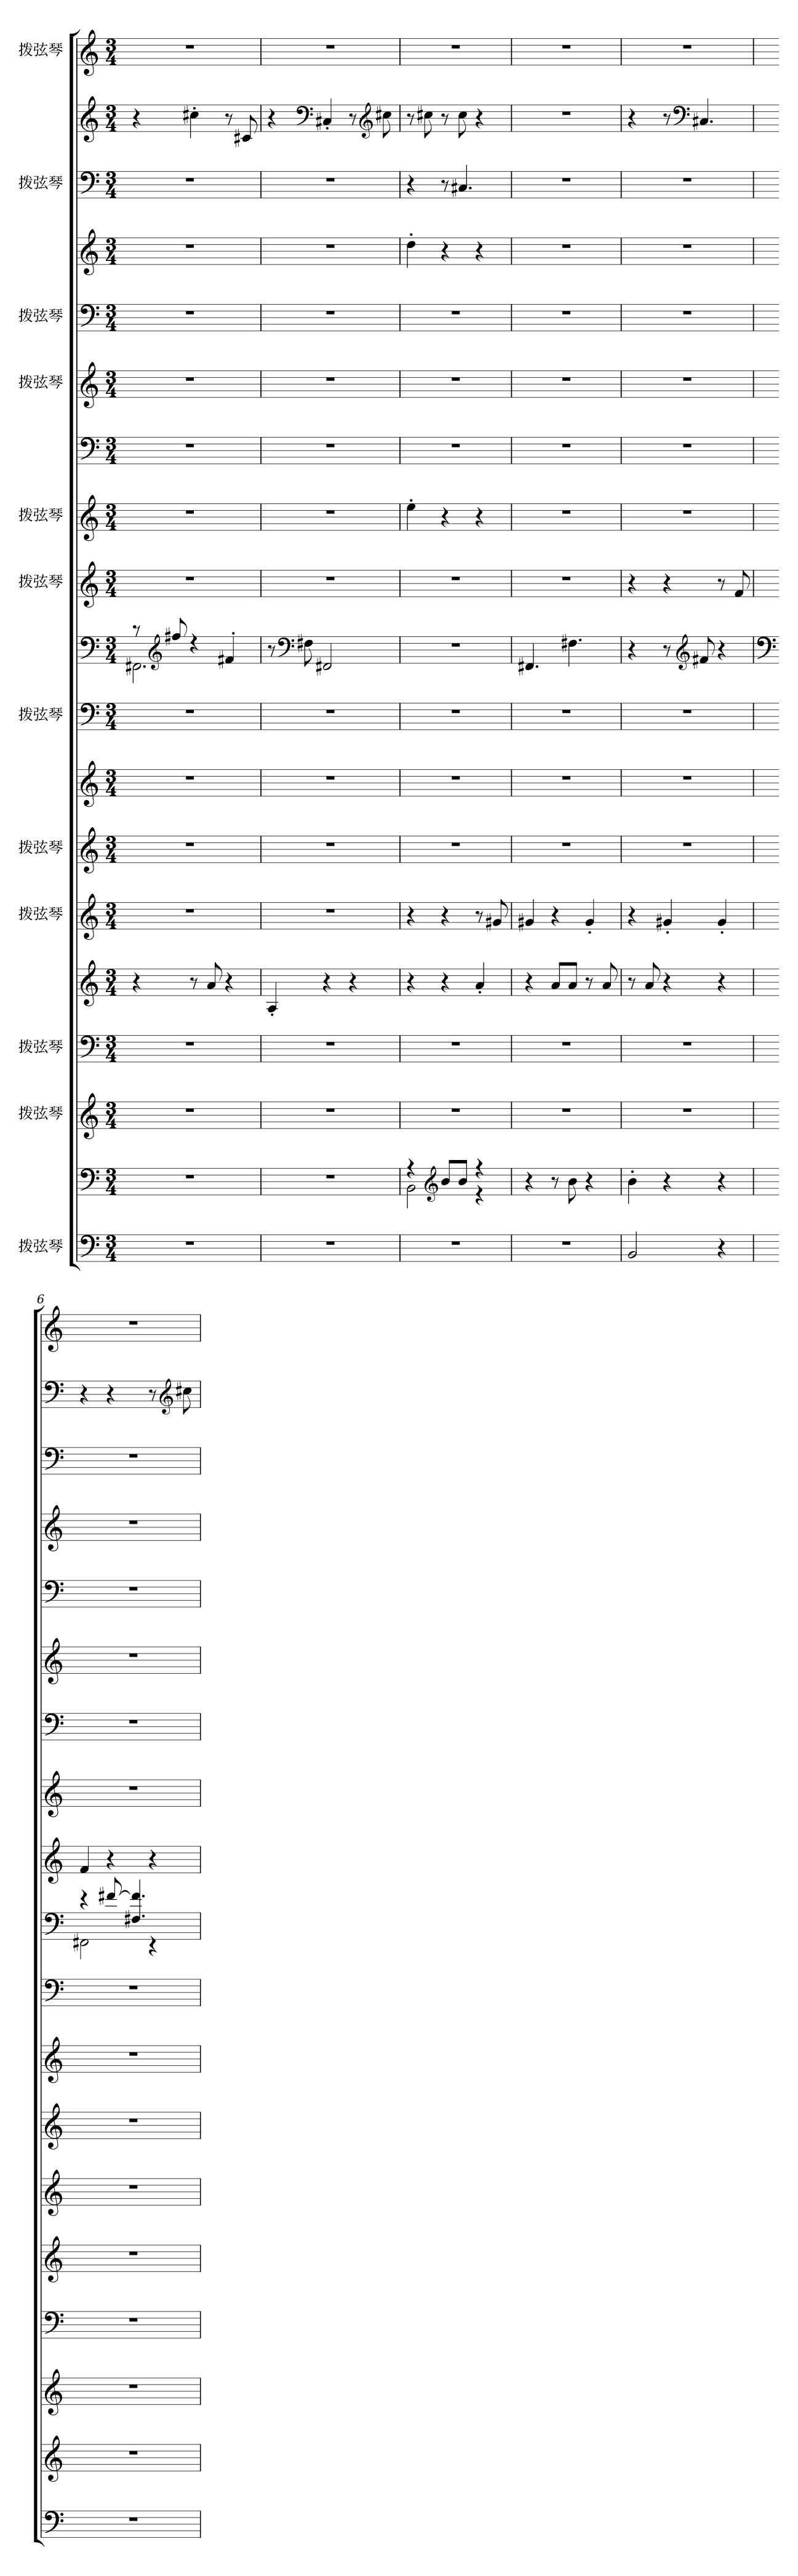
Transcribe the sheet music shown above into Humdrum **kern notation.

**kern	**kern	**kern	**kern	**kern	**kern	**kern	**kern	**kern	**kern	**kern	**kern	**kern	**kern	**kern	**kern	**kern	**kern	**kern
*part12	*part12	*part11	*part10	*part10	*part9	*part8	*part8	*part7	*part7	*part6	*part5	*part5	*part4	*part3	*part3	*part2	*part2	*part1
*staff19	*staff18	*staff17	*staff16	*staff15	*staff14	*staff13	*staff12	*staff11	*staff10	*staff9	*staff8	*staff7	*staff6	*staff5	*staff4	*staff3	*staff2	*staff1
*I"拨弦琴	*	*I"拨弦琴	*I"拨弦琴	*	*I"拨弦琴	*I"拨弦琴	*	*I"拨弦琴	*	*I"拨弦琴	*I"拨弦琴	*	*I"拨弦琴	*I"拨弦琴	*	*I"拨弦琴	*	*I"拨弦琴
*clefF4	*clefF4	*clefG2	*clefF4	*clefG2	*clefG2	*clefG2	*clefG2	*clefF4	*clefF4	*clefG2	*clefG2	*clefF4	*clefG2	*clefF4	*clefG2	*clefF4	*clefG2	*clefG2
*k[]	*k[]	*k[]	*k[]	*k[]	*k[]	*k[]	*k[]	*k[]	*k[]	*k[]	*k[]	*k[]	*k[]	*k[]	*k[]	*k[]	*k[]	*k[]
*M3/4	*M3/4	*M3/4	*M3/4	*M3/4	*M3/4	*M3/4	*M3/4	*M3/4	*M3/4	*M3/4	*M3/4	*M3/4	*M3/4	*M3/4	*M3/4	*M3/4	*M3/4	*M3/4
*MM135	*MM135	*MM135	*MM135	*MM135	*MM135	*MM135	*MM135	*MM135	*MM135	*MM135	*MM135	*MM135	*MM135	*MM135	*MM135	*MM135	*MM135	*MM135
=1	=1	=1	=1	=1	=1	=1	=1	=1	=1	=1	=1	=1	=1	=1	=1	=1	=1	=1
*	*	*	*	*	*	*	*	*	*^	*	*	*	*	*	*	*	*	*
2.r	2.r	2.r	2.r	4r	2.r	2.r	2.r	2.r	8r	2.FF#X\	2.r	2.r	2.r	2.r	2.r	2.r	2.r	4r	2.r
*	*	*	*	*	*	*	*	*	*clefG2	*	*	*	*	*	*	*	*	*	*
.	.	.	.	.	.	.	.	.	8ff#X/	.	.	.	.	.	.	.	.	.	.
.	.	.	.	8r	.	.	.	.	4r	.	.	.	.	.	.	.	.	4cc#X'\	.
.	.	.	.	8a/	.	.	.	.	.	.	.	.	.	.	.	.	.	.	.
.	.	.	.	4r	.	.	.	.	4f#X'/	.	.	.	.	.	.	.	.	8r	.
.	.	.	.	.	.	.	.	.	.	.	.	.	.	.	.	.	.	8c#X/	.
*	*	*	*	*	*	*	*	*	*v	*v	*	*	*	*	*	*	*	*	*
=2	=2	=2	=2	=2	=2	=2	=2	=2	=2	=2	=2	=2	=2	=2	=2	=2	=2	=2
2.r	2.r	2.r	2.r	4A'/	2.r	2.r	2.r	2.r	8r	2.r	2.r	2.r	2.r	2.r	2.r	2.r	4r	2.r
*	*	*	*	*	*	*	*	*	*clefF4	*	*	*	*	*	*	*	*	*
.	.	.	.	.	.	.	.	.	8F#X\	.	.	.	.	.	.	.	.	.
*	*	*	*	*	*	*	*	*	*	*	*	*	*	*	*	*	*clefF4	*
.	.	.	.	4r	.	.	.	.	2FF#X/	.	.	.	.	.	.	.	4C#X'/	.
.	.	.	.	4r	.	.	.	.	.	.	.	.	.	.	.	.	8r	.
*	*	*	*	*	*	*	*	*	*	*	*	*	*	*	*	*	*clefG2	*
.	.	.	.	.	.	.	.	.	.	.	.	.	.	.	.	.	8cc#X\	.
=3	=3	=3	=3	=3	=3	=3	=3	=3	=3	=3	=3	=3	=3	=3	=3	=3	=3	=3
*	*^	*	*	*	*	*	*	*	*	*	*	*	*	*	*	*	*	*
2.r	4r	2BB\	2.r	2.r	4r	4r	2.r	2.r	2.r	2.r	2.r	4ee'\	2.r	2.r	2.r	4dd'\	4r	8r	2.r
.	.	.	.	.	.	.	.	.	.	.	.	.	.	.	.	.	.	8cc#X\	.
*	*clefG2	*	*	*	*	*	*	*	*	*	*	*	*	*	*	*	*	*	*
.	8b/L	.	.	.	4r	4r	.	.	.	.	.	4r	.	.	.	4r	8r	8r	.
.	8b/J	.	.	.	.	.	.	.	.	.	.	.	.	.	.	.	4.C#X/	8cc#\	.
.	4r	4r	.	.	4a'/	8r	.	.	.	.	.	4r	.	.	.	4r	.	4r	.
.	.	.	.	.	.	8g#X/	.	.	.	.	.	.	.	.	.	.	.	.	.
*	*v	*v	*	*	*	*	*	*	*	*	*	*	*	*	*	*	*	*	*
!!LO:PB:g=z
=4	=4	=4	=4	=4	=4	=4	=4	=4	=4	=4	=4	=4	=4	=4	=4	=4	=4	=4
2.r	4r	2.r	2.r	4r	4g#X/	2.r	2.r	2.r	4.FF#X/	2.r	2.r	2.r	2.r	2.r	2.r	2.r	2.r	2.r
.	8r	.	.	8a/L	4r	.	.	.	.	.	.	.	.	.	.	.	.	.
.	8b\	.	.	8a/J	.	.	.	.	4.F#X\	.	.	.	.	.	.	.	.	.
.	4r	.	.	8r	4g#'/	.	.	.	.	.	.	.	.	.	.	.	.	.
.	.	.	.	8a/	.	.	.	.	.	.	.	.	.	.	.	.	.	.
=5	=5	=5	=5	=5	=5	=5	=5	=5	=5	=5	=5	=5	=5	=5	=5	=5	=5	=5
2BB/	4b'\	2.r	2.r	8r	4r	2.r	2.r	2.r	4r	4r	2.r	2.r	2.r	2.r	2.r	2.r	4r	2.r
.	.	.	.	8a/	.	.	.	.	.	.	.	.	.	.	.	.	.	.
.	4r	.	.	4r	4g#X'/	.	.	.	8r	4r	.	.	.	.	.	.	8r	.
*	*	*	*	*	*	*	*	*	*clefG2	*	*	*	*	*	*	*	*clefF4	*
.	.	.	.	.	.	.	.	.	8f#X/	.	.	.	.	.	.	.	4.C#X/	.
4r	4r	.	.	4r	4g#'/	.	.	.	4r	8r	.	.	.	.	.	.	.	.
.	.	.	.	.	.	.	.	.	.	8f/	.	.	.	.	.	.	.	.
=6	=6	=6	=6	=6	=6	=6	=6	=6	=6	=6	=6	=6	=6	=6	=6	=6	=6	=6
*	*	*	*	*	*	*	*	*	*clefF4	*	*	*	*	*	*	*	*	*
*	*	*	*	*	*	*	*	*	*^	*	*	*	*	*	*	*	*	*
2.r	2.r	2.r	2.r	2.r	2.r	2.r	2.r	2.r	4r	2FF#X\	4f/	2.r	2.r	2.r	2.r	2.r	2.r	4r	2.r
.	.	.	.	.	.	.	.	.	[8f#X/	.	4r	.	.	.	.	.	.	4r	.
.	.	.	.	.	.	.	.	.	4.F#X/ 4.f#/]	.	.	.	.	.	.	.	.	.	.
.	.	.	.	.	.	.	.	.	.	4r	4r	.	.	.	.	.	.	8r	.
*	*	*	*	*	*	*	*	*	*	*	*	*	*	*	*	*	*	*clefG2	*
.	.	.	.	.	.	.	.	.	.	.	.	.	.	.	.	.	.	8cc#X\	.
*	*	*	*	*	*	*	*	*	*v	*v	*	*	*	*	*	*	*	*	*
=	=	=	=	=	=	=	=	=	=	=	=	=	=	=	=	=	=	=
*-	*-	*-	*-	*-	*-	*-	*-	*-	*-	*-	*-	*-	*-	*-	*-	*-	*-	*-
